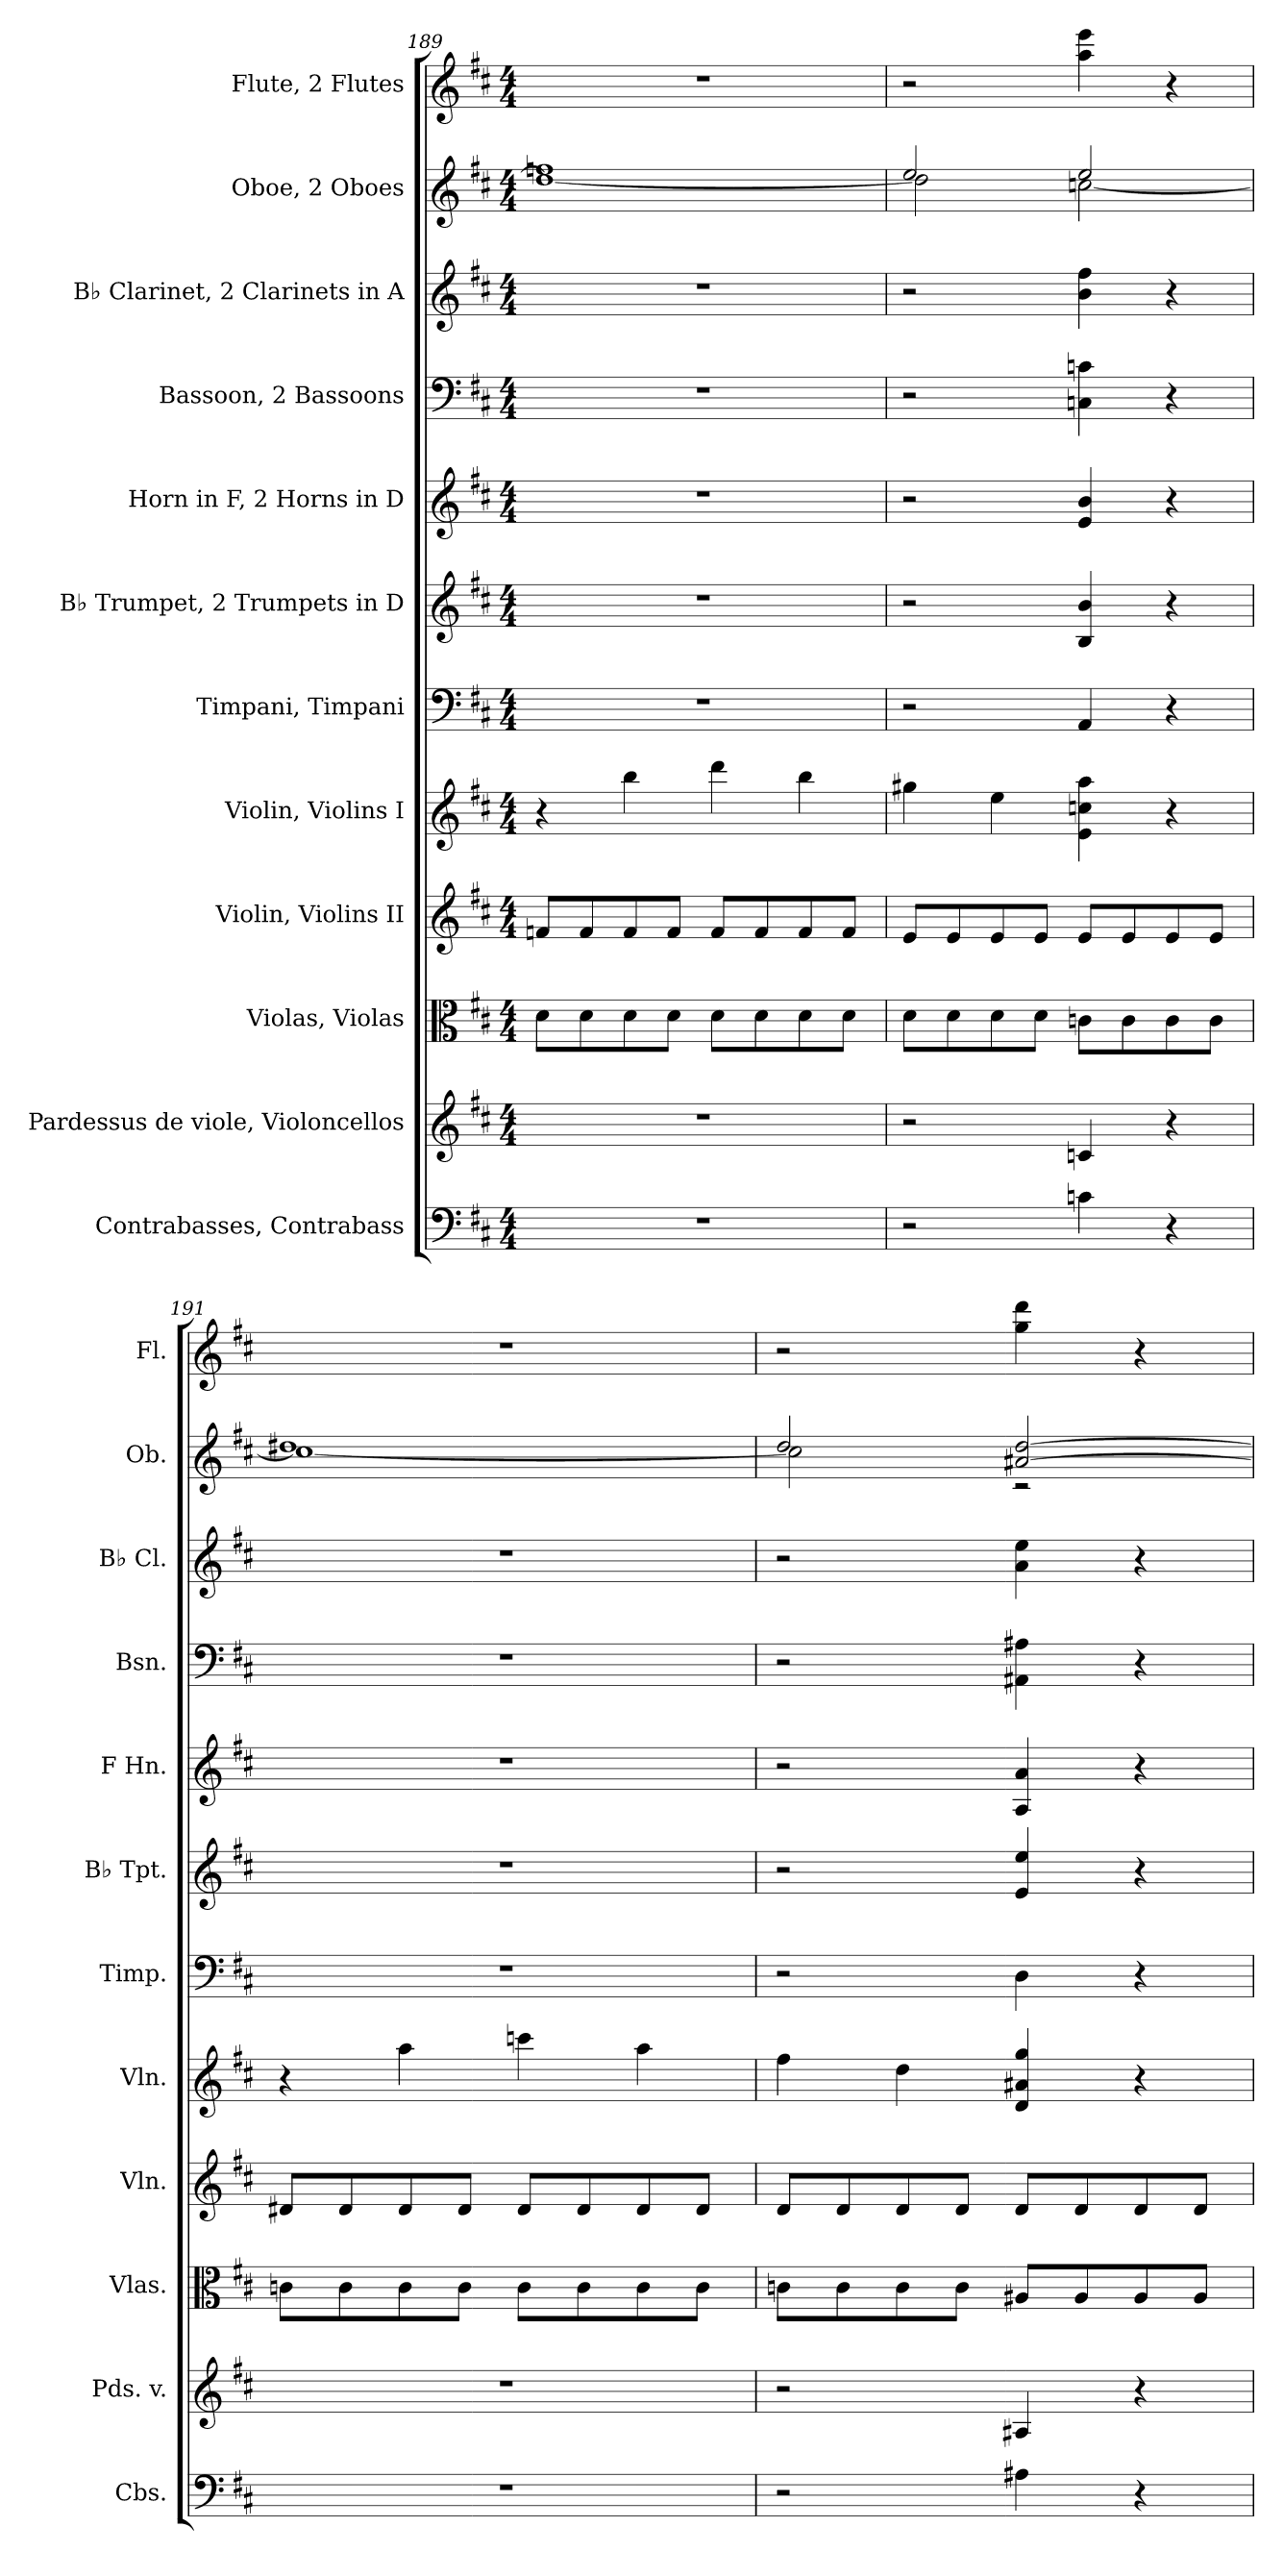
**kern	**kern	**kern	**kern	**kern	**kern	**kern	**kern	**kern	**kern	**kern	**kern
*part12	*part11	*part10	*part9	*part8	*part7	*part6	*part5	*part4	*part3	*part2	*part1
*staff12	*staff11	*staff10	*staff9	*staff8	*staff7	*staff6	*staff5	*staff4	*staff3	*staff2	*staff1
*I"Contrabasses, Contrabass	*I"Pardessus de viole, Violoncellos	*I"Violas, Violas	*I"Violin, Violins II	*I"Violin, Violins I	*I"Timpani, Timpani	*I"B♭ Trumpet, 2 Trumpets in D	*I"Horn in F, 2 Horns in D	*I"Bassoon, 2 Bassoons	*I"B♭ Clarinet, 2 Clarinets in A	*I"Oboe, 2 Oboes	*I"Flute, 2 Flutes
*I'Cbs.	*I'Pds. v.	*I'Vlas.	*I'Vln.	*I'Vln.	*I'Timp.	*I'B♭ Tpt.	*I'F Hn.	*I'Bsn.	*I'B♭ Cl.	*I'Ob.	*I'Fl.
*clefF4	*clefG2	*clefC3	*clefG2	*clefG2	*clefF4	*clefG2	*clefG2	*clefF4	*clefG2	*clefG2	*clefG2
*ITrd7c12	*	*	*	*	*	*ITrd1c2	*ITrd4c7	*	*ITrd1c2	*	*
*k[f#c#]	*k[f#c#]	*k[f#c#]	*k[f#c#]	*k[f#c#]	*k[f#c#]	*k[]	*k[f#]	*k[f#c#]	*k[]	*k[f#c#]	*k[f#c#]
*M4/4	*M4/4	*M4/4	*M4/4	*M4/4	*M4/4	*M4/4	*M4/4	*M4/4	*M4/4	*M4/4	*M4/4
=189	=189	=189	=189	=189	=189	=189	=189	=189	=189	=189	=189
*	*	*	*	*	*	*	*	*	*	*^	*
1r	1r	8d\L	8fn/L	4r	1r	1r	1r	1r	1r	1ffn	1dd_	1r
.	.	8d\	8f/	.	.	.	.	.	.	.	.	.
.	.	8d\	8f/	4bb\	.	.	.	.	.	.	.	.
.	.	8d\J	8f/J	.	.	.	.	.	.	.	.	.
.	.	8d\L	8f/L	4ddd\	.	.	.	.	.	.	.	.
.	.	8d\	8f/	.	.	.	.	.	.	.	.	.
.	.	8d\	8f/	4bb\	.	.	.	.	.	.	.	.
.	.	8d\J	8f/J	.	.	.	.	.	.	.	.	.
!!LO:PB:g=z
=190	=190	=190	=190	=190	=190	=190	=190	=190	=190	=190	=190	=190
2r	2r	8d\L	8e/L	4gg#X\	2r	2r	2r	2r	2r	2ee/	2dd\]	2r
.	.	8d\	8e/	.	.	.	.	.	.	.	.	.
.	.	8d\	8e/	4ee\	.	.	.	.	.	.	.	.
.	.	8d\J	8e/J	.	.	.	.	.	.	.	.	.
4Cn\	4cn/	8cn\L	8e/L	4e\ 4ccn\ 4aa\	4AA/	4A/ 4a/	4A/ 4e/	4Cn\ 4cn\	4a\ 4ee\	2ee/	[2ccn\	4aa\ 4eee\
.	.	8c\	8e/	.	.	.	.	.	.	.	.	.
4r	4r	8c\	8e/	4r	4r	4r	4r	4r	4r	.	.	4r
.	.	8c\J	8e/J	.	.	.	.	.	.	.	.	.
=191	=191	=191	=191	=191	=191	=191	=191	=191	=191	=191	=191	=191
1r	1r	8cn\L	8d#X/L	4r	1r	1r	1r	1r	1r	1dd#X	1cc_	1r
.	.	8c\	8d#/	.	.	.	.	.	.	.	.	.
.	.	8c\	8d#/	4aa\	.	.	.	.	.	.	.	.
.	.	8c\J	8d#/J	.	.	.	.	.	.	.	.	.
.	.	8c\L	8d#/L	4cccn\	.	.	.	.	.	.	.	.
.	.	8c\	8d#/	.	.	.	.	.	.	.	.	.
.	.	8c\	8d#/	4aa\	.	.	.	.	.	.	.	.
.	.	8c\J	8d#/J	.	.	.	.	.	.	.	.	.
=192	=192	=192	=192	=192	=192	=192	=192	=192	=192	=192	=192	=192
2r	2r	8cn\L	8d/L	4ff#\	2r	2r	2r	2r	2r	2dd/	2cc\]	2r
.	.	8c\	8d/	.	.	.	.	.	.	.	.	.
.	.	8c\	8d/	4dd\	.	.	.	.	.	.	.	.
.	.	8c\J	8d/J	.	.	.	.	.	.	.	.	.
4AA#X\	4A#X/	8A#X/L	8d/L	4d/ 4a#X/ 4gg/	4D\	4d/ 4dd/	4D/ 4d/	4AA#X\ 4A#X\	4g\ 4dd\	[2a#X/ [2dd/	2r	4gg\ 4ddd\
.	.	8A#/	8d/	.	.	.	.	.	.	.	.	.
4r	4r	8A#/	8d/	4r	4r	4r	4r	4r	4r	.	.	4r
.	.	8A#/J	8d/J	.	.	.	.	.	.	.	.	.
*	*	*	*	*	*	*	*	*	*	*v	*v	*
=	=	=	=	=	=	=	=	=	=	=	=
*-	*-	*-	*-	*-	*-	*-	*-	*-	*-	*-	*-
